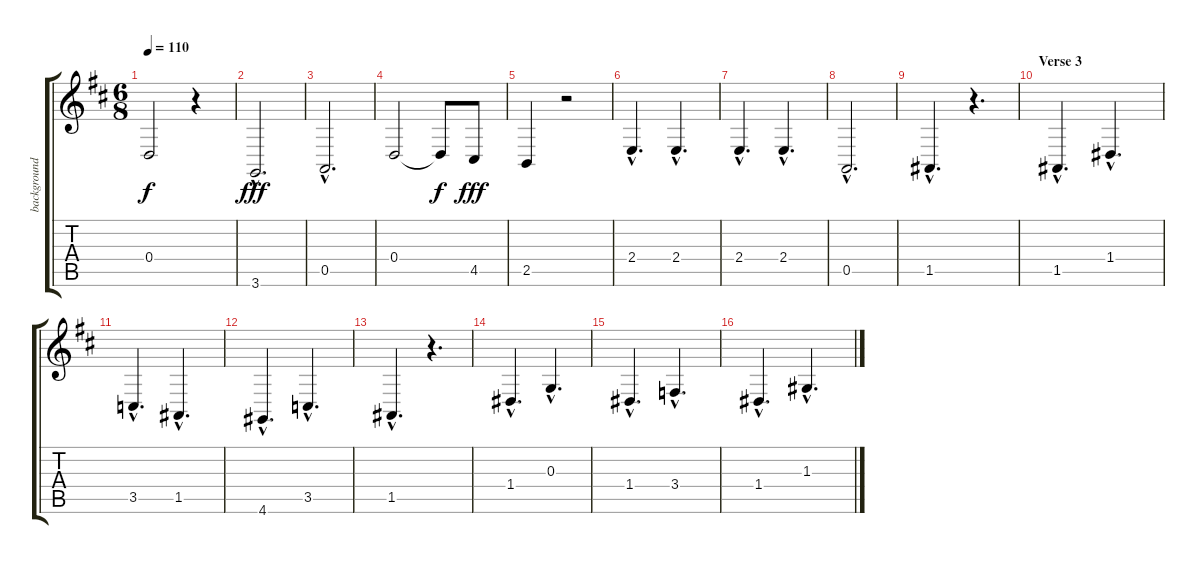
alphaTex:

\track ("background vocals" "background") {instrument choiraahs}
\staff {score tabs}
\tuning (E4 B3 G3 D3 A2 E2) {hide}
\ts (6 8)
\tempo 110
\clef g2
\ks d
0.4{t}.2{dy f} r.4 |
3.6{hac}.2{d dy fff} |
0.5{hac}.2{d} |
0.4.2 0.4{t}.8{dy f} 4.5.8{dy fff} |
2.5.4 r.2 |
2.4{hac}.4{d} 2.4{hac}.4{d} |
2.4{hac}.4{d} 2.4{hac}.4{d} |
0.5{hac}.2{d} |
1.5{hac}.4{d} r.4{d} |
\section ("" "Verse 3")
1.5{hac}.4{d} 1.4{hac}.4{d} |
3.5{hac}.4{d} 1.5{hac}.4{d} |
4.6{hac}.4{d} 3.5{hac}.4{d} |
1.5{hac}.4{d} r.4{d} |
1.4{hac}.4{d} 0.3{hac}.4{d} |
1.4{hac}.4{d} 3.4{hac}.4{d} |
1.4{hac}.4{d} 1.3{hac}.4{d}
